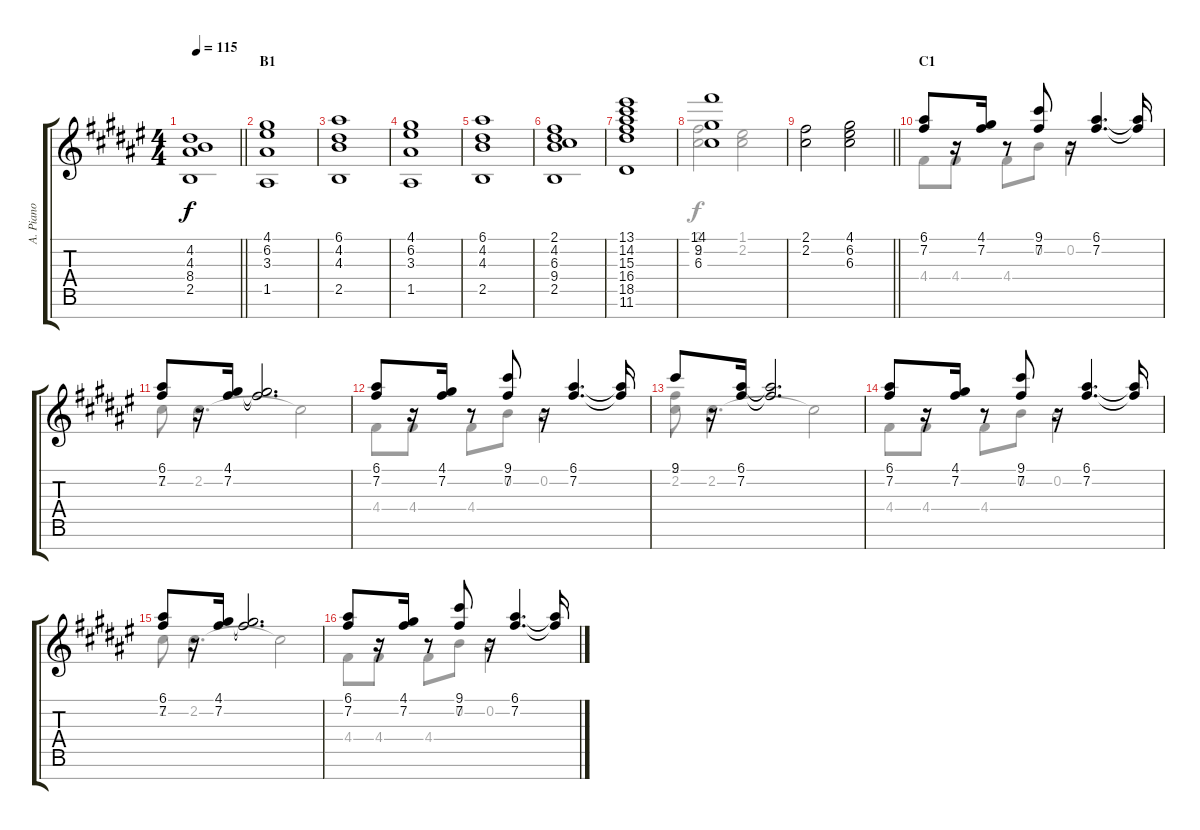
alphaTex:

\track ("A. Piano" "A. Piano") {instrument acousticgrandpiano}
\staff {score tabs}
\tuning (E5 B4 G4 D4 A3 E3 B2) {hide}
\voice
\ts (4 4)
\tempo 115
\clef g2
\barLineRight lightlight
\ks f#
(4.2{t} 4.3{t} 8.4{t} 2.5{t}).1{dy f} |
\section ("" "B1")
(4.1 6.2 3.3 1.5).1 |
(6.1 4.2 4.3 2.5).1 |
(4.1 6.2 3.3 1.5).1 |
(6.1 4.2 4.3 2.5).1 |
(2.1 4.2 6.3 9.4 2.5).1 |
(13.1 14.2 15.3 16.4 18.5 11.6).1 |
(14.1 9.2 6.3).1 |
\barLineRight lightlight
(2.1 2.2).2 (4.1 6.2 6.3).2 |
\section ("" "C1")
(6.1 7.2).8 r.16 (4.1 7.2).16 r.8 (9.1 7.2).8 r.16 (6.1 7.2).4{d} (6.1{t} 7.2{t}).16 |
(6.1 7.2).8 r.16 (4.1 7.2).16 (4.1{t} 7.2{t}).2{d} |
(6.1 7.2).8 r.16 (4.1 7.2).16 r.8 (9.1 7.2).8 r.16 (6.1 7.2).4{d} (6.1{t} 7.2{t}).16 |
9.1.8 r.16 (6.1 7.2).16 (6.1{t} 7.2{t}).2{d} |
(6.1 7.2).8 r.16 (4.1 7.2).16 r.8 (9.1 7.2).8 r.16 (6.1 7.2).4{d} (6.1{t} 7.2{t}).16 |
(6.1 7.2).8 r.16 (4.1 7.2).16 (4.1{t} 7.2{t}).2{d} |
(6.1 7.2).8 r.16 (4.1 7.2).16 r.8 (9.1 7.2).8 r.16 (6.1 7.2).4{d} (6.1{t} 7.2{t}).16
\voice
\clef g2
\ottava regular
\simile none
\barLineRight lightlight
\ks f#
|
|
|
|
|
|
|
(2.1 2.2).2 (1.1 2.2).2 |
\barLineRight lightlight
|
4.4.8 4.4.8 4.4.8 0.2.8 0.2.2 |
2.2.8 2.2.4{d} 2.2{t}.2 |
4.4.8 4.4.8 4.4.8 0.2.8 0.2.2 |
(2.1 2.2).8 2.2.4{d} 2.2{t}.2 |
4.4.8 4.4.8 4.4.8 0.2.8 0.2.2 |
2.2.8 2.2.4{d} 2.2{t}.2 |
4.4.8 4.4.8 4.4.8 0.2.8 0.2.2
